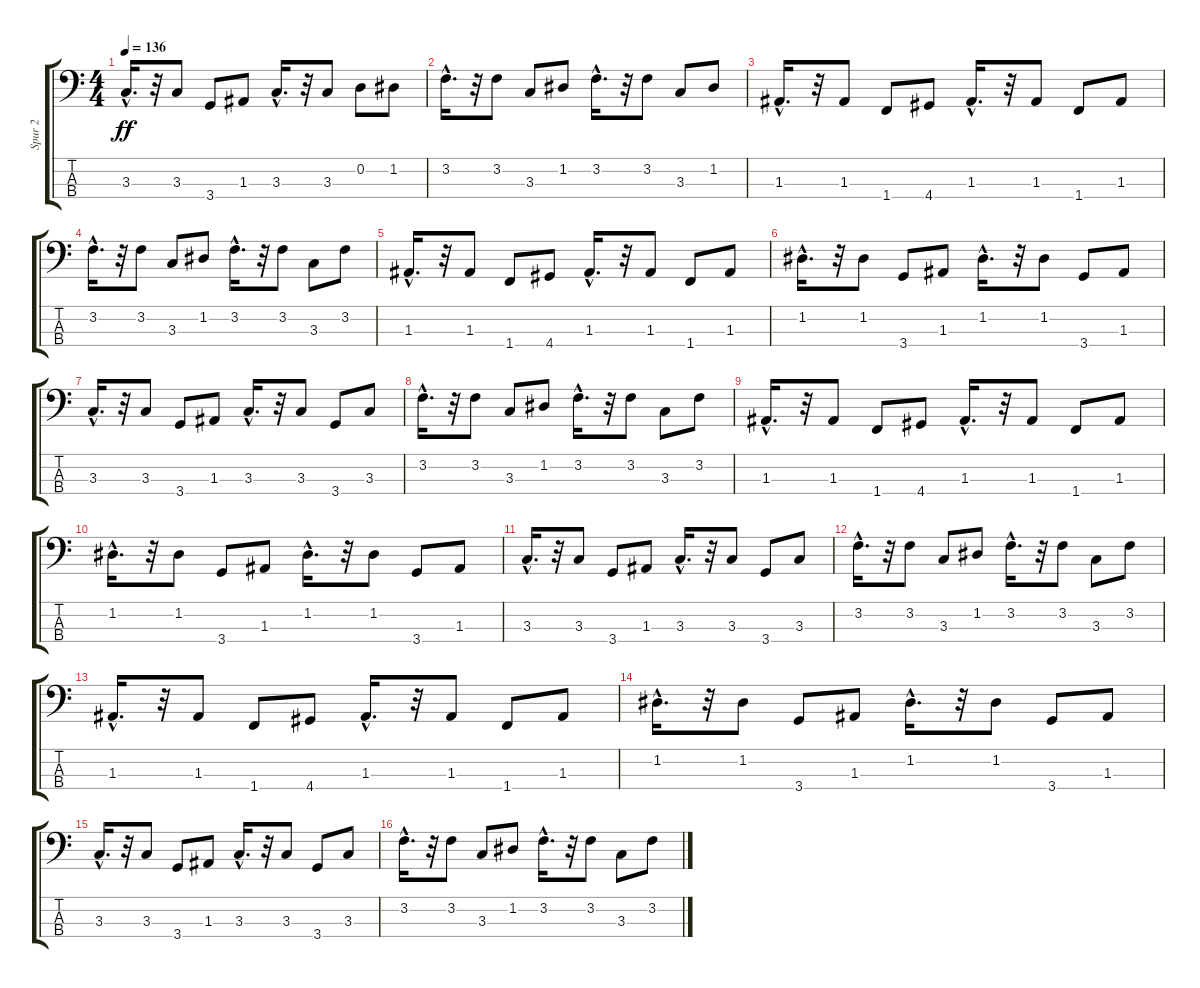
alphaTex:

\track ("Spur 2" "Spur 2") {instrument synthbass2}
\staff {score tabs}
\tuning (G2 D2 A1 E1) {hide}
\ts (4 4)
\tempo 136
\clef f4
\ks c
3.3{hac}.16{d dy ff} r.32 3.3.8 3.4.8 1.3.8 3.3{hac}.16{d} r.32 3.3.8 0.2.8 1.2.8 |
3.2{hac}.16{d} r.32 3.2.8 3.3.8 1.2.8 3.2{hac}.16{d} r.32 3.2.8 3.3.8 1.2.8 |
1.3{hac}.16{d} r.32 1.3.8 1.4.8 4.4.8 1.3{hac}.16{d} r.32 1.3.8 1.4.8 1.3.8 |
3.2{hac}.16{d} r.32 3.2.8 3.3.8 1.2.8 3.2{hac}.16{d} r.32 3.2.8 3.3.8 3.2.8 |
1.3{hac}.16{d} r.32 1.3.8 1.4.8 4.4.8 1.3{hac}.16{d} r.32 1.3.8 1.4.8 1.3.8 |
1.2{hac}.16{d} r.32 1.2.8 3.4.8 1.3.8 1.2{hac}.16{d} r.32 1.2.8 3.4.8 1.3.8 |
3.3{hac}.16{d} r.32 3.3.8 3.4.8 1.3.8 3.3{hac}.16{d} r.32 3.3.8 3.4.8 3.3.8 |
3.2{hac}.16{d} r.32 3.2.8 3.3.8 1.2.8 3.2{hac}.16{d} r.32 3.2.8 3.3.8 3.2.8 |
1.3{hac}.16{d} r.32 1.3.8 1.4.8 4.4.8 1.3{hac}.16{d} r.32 1.3.8 1.4.8 1.3.8 |
1.2{hac}.16{d} r.32 1.2.8 3.4.8 1.3.8 1.2{hac}.16{d} r.32 1.2.8 3.4.8 1.3.8 |
3.3{hac}.16{d} r.32 3.3.8 3.4.8 1.3.8 3.3{hac}.16{d} r.32 3.3.8 3.4.8 3.3.8 |
3.2{hac}.16{d} r.32 3.2.8 3.3.8 1.2.8 3.2{hac}.16{d} r.32 3.2.8 3.3.8 3.2.8 |
1.3{hac}.16{d} r.32 1.3.8 1.4.8 4.4.8 1.3{hac}.16{d} r.32 1.3.8 1.4.8 1.3.8 |
1.2{hac}.16{d} r.32 1.2.8 3.4.8 1.3.8 1.2{hac}.16{d} r.32 1.2.8 3.4.8 1.3.8 |
3.3{hac}.16{d} r.32 3.3.8 3.4.8 1.3.8 3.3{hac}.16{d} r.32 3.3.8 3.4.8 3.3.8 |
3.2{hac}.16{d} r.32 3.2.8 3.3.8 1.2.8 3.2{hac}.16{d} r.32 3.2.8 3.3.8 3.2.8
